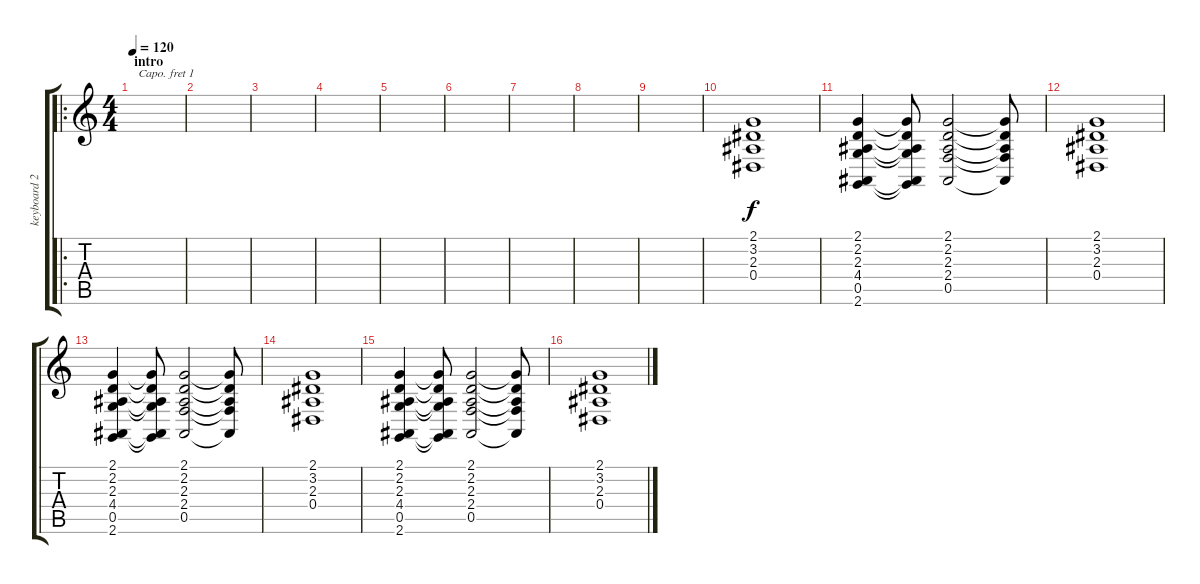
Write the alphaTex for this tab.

\track ("keyboard 2" "keyboard 2") {instrument synthstrings1}
\staff {score tabs}
\capo 1
\tuning (E4 B3 G3 D3 A2 E2) {hide}
\ro
\ts (4 4)
\section ("" "intro")
\tempo 120
\clef g2
\ks c
|
|
|
|
|
|
|
|
|
(2.1 3.2 2.3 0.4).1 |
(2.1 2.2 2.3 4.4 0.5 2.6).4 (2.1{t} 2.2{t} 2.3{t} 4.4{t} 0.5{t} 2.6{t}).8 (2.1 2.2 2.3 2.4 0.5).2 (2.1{t} 2.2{t} 2.3{t} 2.4{t} 0.5{t}).8 |
(2.1 3.2 2.3 0.4).1 |
(2.1 2.2 2.3 4.4 0.5 2.6).4 (2.1{t} 2.2{t} 2.3{t} 4.4{t} 0.5{t} 2.6{t}).8 (2.1 2.2 2.3 2.4 0.5).2 (2.1{t} 2.2{t} 2.3{t} 2.4{t} 0.5{t}).8 |
(2.1 3.2 2.3 0.4).1 |
(2.1 2.2 2.3 4.4 0.5 2.6).4 (2.1{t} 2.2{t} 2.3{t} 4.4{t} 0.5{t} 2.6{t}).8 (2.1 2.2 2.3 2.4 0.5).2 (2.1{t} 2.2{t} 2.3{t} 2.4{t} 0.5{t}).8 |
(2.1 3.2 2.3 0.4).1
